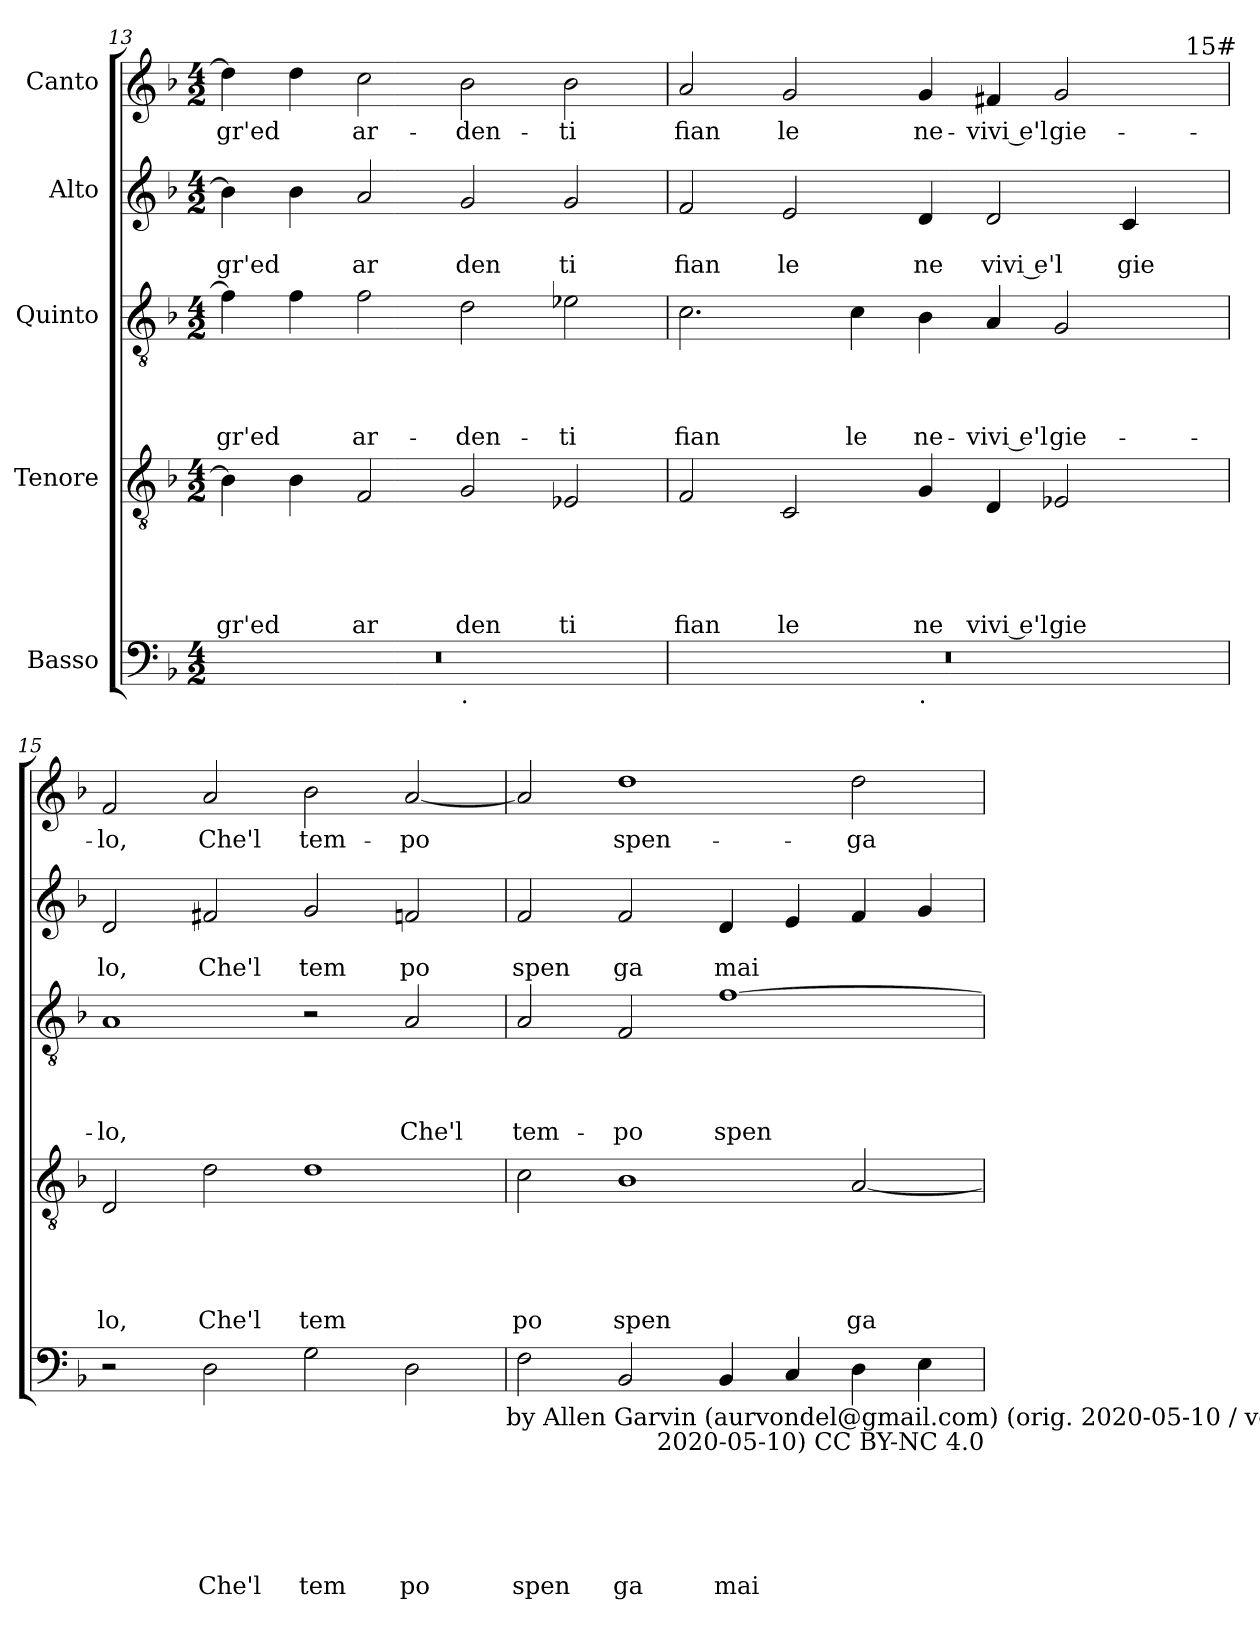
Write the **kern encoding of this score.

**kern	**text	**text	**text	**text	**text	**text	**kern	**text	**text	**text	**text	**text	**kern	**text	**text	**text	**text	**kern	**text	**text	**kern	**text
*part5	*part5	*part5	*part5	*part5	*part5	*part5	*part4	*part4	*part4	*part4	*part4	*part4	*part3	*part3	*part3	*part3	*part3	*part2	*part2	*part2	*part1	*part1
*staff5	*staff5	*staff5	*staff5	*staff5	*staff5	*staff5	*staff4	*staff4	*staff4	*staff4	*staff4	*staff4	*staff3	*staff3	*staff3	*staff3	*staff3	*staff2	*staff2	*staff2	*staff1	*staff1
*I"Basso	*	*	*	*	*	*	*I"Tenore	*	*	*	*	*	*I"Quinto	*	*	*	*	*I"Alto	*	*	*I"Canto	*
*clefF4	*	*	*	*	*	*	*clefGv2	*	*	*	*	*	*clefGv2	*	*	*	*	*clefG2	*	*	*clefG2	*
*ITrd-3c-5	*	*	*	*	*	*	*	*	*	*	*	*	*ITrd-3c-5	*	*	*	*	*ITrd-3c-5	*	*	*ITrd-3c-5	*
*k[b-e-]	*	*	*	*	*	*	*k[b-]	*	*	*	*	*	*k[b-e-]	*	*	*	*	*k[b-e-]	*	*	*k[b-e-]	*
*B-:	*	*	*	*	*	*	*F:	*	*	*	*	*	*B-:	*	*	*	*	*B-:	*	*	*B-:	*
*M4/2	*	*	*	*	*	*	*M4/2	*	*	*	*	*	*M4/2	*	*	*	*	*M4/2	*	*	*M4/2	*
=13	=13	=13	=13	=13	=13	=13	=13	=13	=13	=13	=13	=13	=13	=13	=13	=13	=13	=13	=13	=13	=13	=13
!	!	!	!	!	!	!	!	!	!	!	!	!LO:LY:b	!	!	!	!	!LO:LY:b	!	!	!LO:LY:b	!	!LO:LY:b
*^	*	*	*	*	*	*	*	*	*	*	*	*	*	*	*	*	*	*	*	*	*	*
0r	1ryy	.	.	.	.	.	.	4B-\]	.	.	.	.	gr'ed	4b-\]	.	.	.	-gr'ed	4ee-\]	.	gr'ed	4gg\]	-gr'ed
.	.	.	.	.	.	.	.	4B-\	.	.	.	.	.	4b-\	.	.	.	.	4ee-\	.	.	4gg\	.
!	!	!	!	!	!	!	!	!	!	!	!	!	!LO:LY:b	!	!	!	!	!LO:LY:b	!	!	!LO:LY:b	!	!LO:LY:b
.	.	.	.	.	.	.	.	2F/	.	.	.	.	ar	2b-\	.	.	.	ar-	2dd/	.	ar	2ff\	ar-
!	!LO:TX:b:t=.	!	!	!	!	!	!	!	!	!	!	!	!	!	!	!	!	!	!	!	!	!	!
!	!	!	!	!	!	!	!	!	!	!	!	!	!LO:LY:b	!	!	!	!	!LO:LY:b	!	!	!LO:LY:b	!	!LO:LY:b
.	1ryy	.	.	.	.	.	.	2G/	.	.	.	.	den	2g\	.	.	.	-den-	2cc/	.	den	2ee-\	-den-
!	!	!	!	!	!	!	!	!	!	!	!	!	!LO:LY:b	!	!	!	!	!LO:LY:b	!	!	!LO:LY:b	!	!LO:LY:b
.	.	.	.	.	.	.	.	2E-X/	.	.	.	.	ti	2a-X\	.	.	.	-ti	2cc/	.	ti	2ee-\	-ti
=14	=14	=14	=14	=14	=14	=14	=14	=14	=14	=14	=14	=14	=14	=14	=14	=14	=14	=14	=14	=14	=14	=14	=14
!	!	!	!	!	!	!	!	!	!	!	!	!	!LO:LY:b	!	!	!	!	!LO:LY:b	!	!	!LO:LY:b	!	!LO:LY:b
*	*	*	*	*	*	*	*	*	*	*	*	*	*	*	*	*	*	*	*	*	*	*^	*
0r	1ryy	.	.	.	.	.	.	2F/	.	.	.	.	fian	2.f\	.	.	.	fian	2b-/	.	fian	2dd/	1ryy	fian
!	!	!	!	!	!	!	!	!	!	!	!	!	!LO:LY:b	!	!	!	!	!	!	!	!LO:LY:b	!	!	!LO:LY:b
.	.	.	.	.	.	.	.	2C/	.	.	.	.	le	.	.	.	.	.	2a/	.	le	2cc/	.	le
!	!	!	!	!	!	!	!	!	!	!	!	!	!	!	!	!	!	!LO:LY:b	!	!	!	!	!	!
.	.	.	.	.	.	.	.	.	.	.	.	.	.	4f\	.	.	.	le	.	.	.	.	.	.
!	!LO:TX:b:t=.	!	!	!	!	!	!	!	!	!	!	!	!	!	!	!	!	!	!	!	!	!	!	!
!	!	!	!	!	!	!	!	!	!	!	!	!	!LO:LY:b	!	!	!	!	!LO:LY:b	!	!	!LO:LY:b	!	!	!LO:LY:b
.	1ryy	.	.	.	.	.	.	4G/	.	.	.	.	ne	4e-\	.	.	.	ne-	4g/	.	ne	4cc/	2ryy	ne-
!	!	!	!	!	!	!	!	!	!	!	!	!	!LO:LY:b:rj	!	!	!	!	!LO:LY:b:rj	!	!	!LO:LY:b:rj	!	!	!LO:LY:b:rj
.	.	.	.	.	.	.	.	4D/	.	.	.	.	vivi e'l	4d/	.	.	.	-vivi e'l	2g/	.	vivi e'l	4bn/	.	-vivi e'l
!	!	!	!	!	!	!	!	!	!	!	!	!	!LO:LY:b	!	!	!	!	!LO:LY:b	!	!	!	!	!	!LO:LY:b
.	.	.	.	.	.	.	.	2E-X/	.	.	.	.	gie	2c/	.	.	.	gie-	.	.	.	2cc/	4ryy	gie-
!	!	!	!	!	!	!	!	!	!	!	!	!	!	!	!	!	!	!	!	!	!LO:LY:b	!	!	!
.	.	.	.	.	.	.	.	.	.	.	.	.	.	.	.	.	.	.	4f/	.	gie	.	8ryy	.
.	.	.	.	.	.	.	.	.	.	.	.	.	.	.	.	.	.	.	.	.	.	.	32ryy	.
!	!	!	!	!	!	!	!	!	!	!	!	!	!	!	!	!	!	!	!	!	!	!	!LO:TX:a:t=15#	!
.	.	.	.	.	.	.	.	.	.	.	.	.	.	.	.	.	.	.	.	.	.	.	16.ryy	.
=15	=15	=15	=15	=15	=15	=15	=15	=15	=15	=15	=15	=15	=15	=15	=15	=15	=15	=15	=15	=15	=15	=15	=15	=15
!	!	!	!	!	!	!	!	!	!	!	!	!	!LO:LY:b	!	!	!	!	!LO:LY:b	!	!	!LO:LY:b	!	!	!LO:LY:b
*v	*v	*	*	*	*	*	*	*	*	*	*	*	*	*	*	*	*	*	*	*	*	*v	*v	*
2r	.	.	.	.	.	.	2D/	.	.	.	.	lo,	1d	.	.	.	-lo,	2g/	.	lo,	2b-/	-lo,
!	!	!	!	!	!	!LO:LY:b	!	!	!	!	!	!LO:LY:b	!	!	!	!	!	!	!	!LO:LY:b	!	!LO:LY:b
2G\	.	.	.	.	.	Che'l	2d\	.	.	.	.	Che'l	.	.	.	.	.	2bn/	.	Che'l	2dd/	Che'l
!	!	!	!	!	!	!LO:LY:b	!	!	!	!	!	!LO:LY:b	!	!	!	!	!	!	!	!LO:LY:b	!	!LO:LY:b
2c\	.	.	.	.	.	tem	1d	.	.	.	.	tem	2r	.	.	.	.	2cc/	.	tem	2ee-\	tem-
!	!	!	!	!	!	!LO:LY:b	!	!	!	!	!	!	!	!	!	!	!LO:LY:b	!	!	!LO:LY:b	!	!LO:LY:b
2G\	.	.	.	.	.	po	.	.	.	.	.	.	2d/	.	.	.	Che'l	2b-X/	.	po	[<2dd/	-po
!LO:TX:b:t=by Allen Garvin (aurvondel@gmail.com) (orig. 2020-05-10 / ver. 2020-05-10)	!	!	!	!	!	!	!	!	!	!	!	!	!	!	!	!	!	!	!	!	!	!
=16	=16	=16	=16	=16	=16	=16	=16	=16	=16	=16	=16	=16	=16	=16	=16	=16	=16	=16	=16	=16	=16	=16
!	!	!	!	!	!	!LO:LY:b	!	!	!	!	!	!LO:LY:b	!	!	!	!	!LO:LY:b	!	!	!LO:LY:b	!	!
2B-\	.	.	.	.	.	spen	2c\	.	.	.	.	po	2d/	.	.	.	tem-	2b-/	.	spen	2dd/]	.
!	!	!	!	!	!	!LO:LY:b	!	!	!	!	!	!LO:LY:b	!	!	!	!	!LO:LY:b	!	!	!LO:LY:b	!	!LO:LY:b
2E-/	.	.	.	.	.	ga	1B-	.	.	.	.	spen	2B-/	.	.	.	-po	2b-/	.	ga	1gg	spen-
!	!	!	!	!	!	!LO:LY:b	!	!	!	!	!	!	!	!	!	!	!LO:LY:b	!	!	!LO:LY:b	!	!
4E-/	.	.	.	.	.	mai	.	.	.	.	.	.	[>1b-	.	.	.	spen-	4g/	.	mai	.	.
4F/	.	.	.	.	.	.	.	.	.	.	.	.	.	.	.	.	.	4a/	.	.	.	.
!	!	!	!	!	!	!	!	!	!	!	!	!LO:LY:b	!	!	!	!	!	!	!	!	!	!LO:LY:b
4G\	.	.	.	.	.	.	[<2A/	.	.	.	.	ga	.	.	.	.	.	4b-/	.	.	2gg\	-ga
4A\	.	.	.	.	.	.	.	.	.	.	.	.	.	.	.	.	.	4cc/	.	.	.	.
!LO:TX:b:t=2020-05-10) CC BY-NC 4.0	!	!	!	!	!	!	!	!	!	!	!	!	!	!	!	!	!	!	!	!	!	!
=	=	=	=	=	=	=	=	=	=	=	=	=	=	=	=	=	=	=	=	=	=	=
*-	*-	*-	*-	*-	*-	*-	*-	*-	*-	*-	*-	*-	*-	*-	*-	*-	*-	*-	*-	*-	*-	*-
